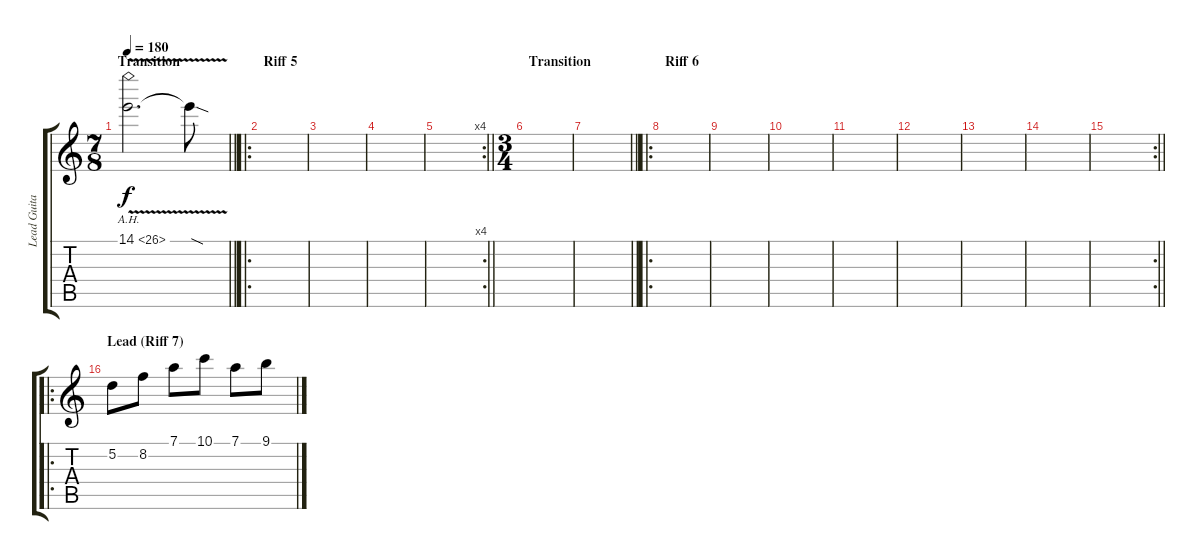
\track ("Lead Guitar" "Lead Guita") {instrument distortionguitar}
\staff {score tabs}
\tuning (D4 A3 F3 C3 G2 D2) {hide}
\ts (7 8)
\section ("" "Transition")
\tempo 180
\clef g2
\barLineRight lightlight
\ks c
14.1{ah 12 v}.2{d dy f} 14.1{sod t}.8 |
\ro
\section ("" "Riff 5")
|
|
|
\rc 4
\barLineRight lightlight
|
\ts (3 4)
\section ("" "Transition")
|
\barLineRight lightlight
|
\ro
\section ("" "Riff 6")
|
|
|
|
|
|
|
\rc 2
\barLineRight lightlight
|
\ro
\section ("" "Lead (Riff 7)")
5.2.8 8.2.8 7.1.8 10.1.8 7.1.8 9.1.8
